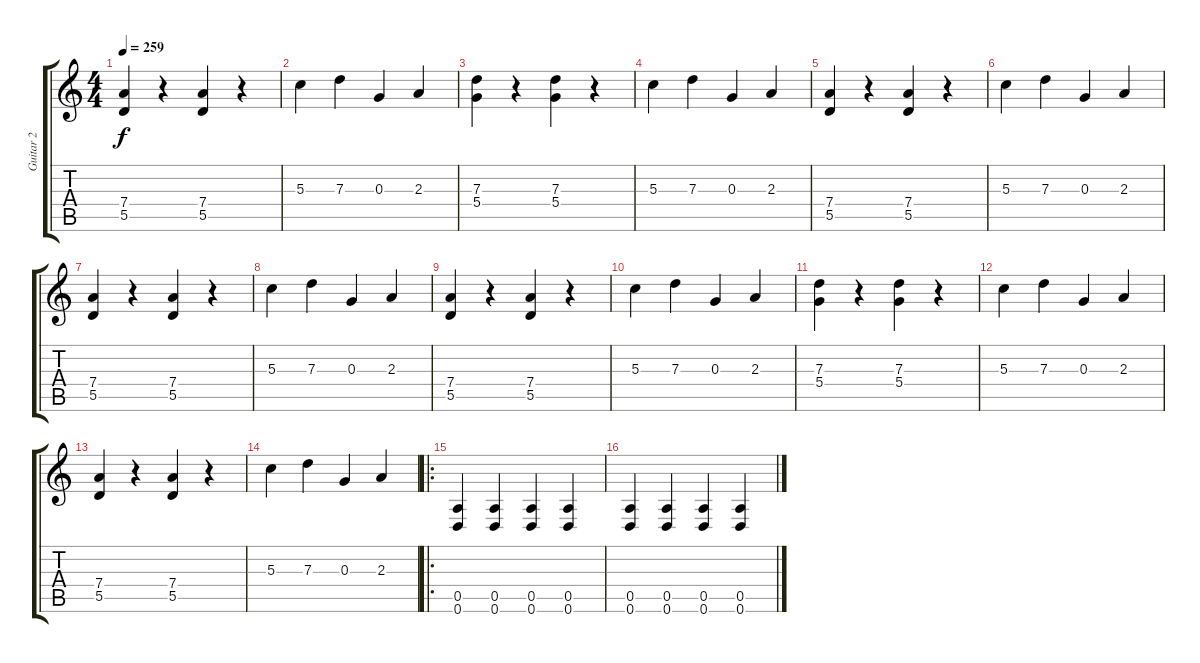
\track ("Guitar 2" "Guitar 2") {instrument distortionguitar}
\staff {score tabs}
\tuning (E4 B3 G3 D3 A2 D2) {hide}
\ts (4 4)
\tempo 259
\clef g2
\ks c
(7.4 5.5).4{dy f} r.4 (7.4 5.5).4 r.4 |
5.3.4 7.3.4 0.3.4 2.3.4 |
(7.3 5.4).4 r.4 (7.3 5.4).4 r.4 |
5.3.4 7.3.4 0.3.4 2.3.4 |
(7.4 5.5).4 r.4 (7.4 5.5).4 r.4 |
5.3.4 7.3.4 0.3.4 2.3.4 |
(7.4 5.5).4 r.4 (7.4 5.5).4 r.4 |
5.3.4 7.3.4 0.3.4 2.3.4 |
(7.4 5.5).4 r.4 (7.4 5.5).4 r.4 |
5.3.4 7.3.4 0.3.4 2.3.4 |
(7.3 5.4).4 r.4 (7.3 5.4).4 r.4 |
5.3.4 7.3.4 0.3.4 2.3.4 |
(7.4 5.5).4 r.4 (7.4 5.5).4 r.4 |
5.3.4 7.3.4 0.3.4 2.3.4 |
\ro
(0.5 0.6).4 (0.5 0.6).4 (0.5 0.6).4 (0.5 0.6).4 |
(0.5 0.6).4 (0.5 0.6).4 (0.5 0.6).4 (0.5 0.6).4
